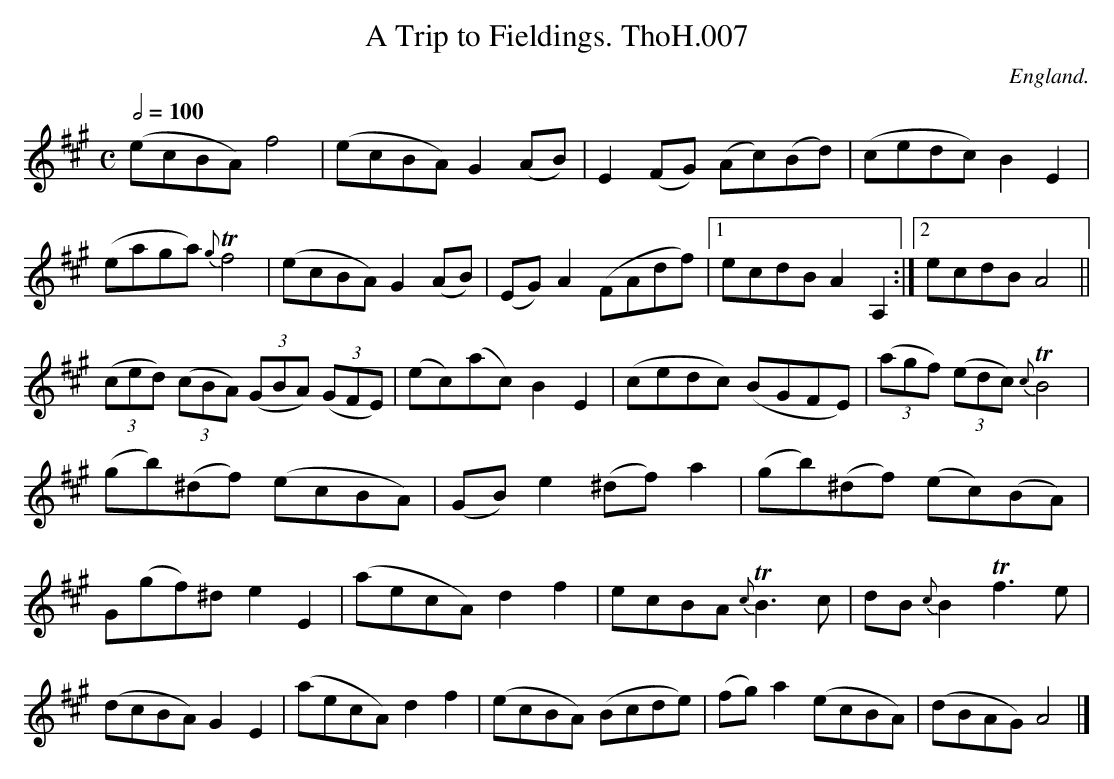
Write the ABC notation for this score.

X:1
T:Trip to Fieldings. ThoH.007, A
Q:1/2=100
M:C
L:1/8
O:England.
K:A
(ecBA)f4|(ecBA)G2(AB)|E2(FG) (Ac)(Bd)|(cedc)B2E2|
(eaga){g}Tf4|(ecBA)G2(AB)|(EG)A2(FAdf)|1ecdBA2A,2:|2ecdBA4||
((3ced) ((3cBA) ((3GBA) ((3GFE)|(ec)(ac)B2E2|(cedc) (BGFE)|((3agf) ((3edc){c}TB4|
(gb)(^df) (ecBA)|(GB)e2(^df)a2|(gb)(^df) (ec)(BA)|
G(gf)^de2E2|(aecA)d2f2|ecBA{c}TB3c|dB{c}B2Tf3e|
(dcBA)G2E2|(aecA)d2f2|(ecBA) (Bcde)|(fg)a2(ecBA)|(dBAG)A4|]
